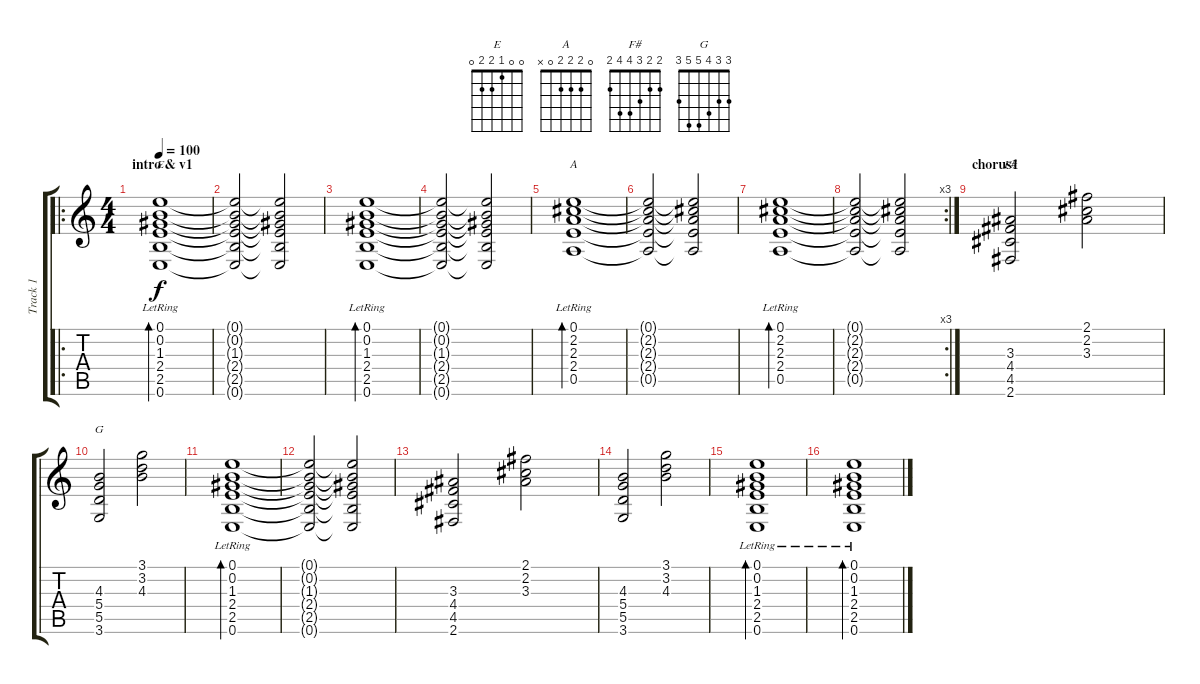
\track ("Track 1" "Track 1") {instrument distortionguitar}
\staff {score tabs}
\tuning (E4 B3 G3 D3 A2 E2) {hide}
\chord ("E" 0 0 1 2 2 0)
\chord ("A" 0 2 2 2 0 x)
\chord ("F#" 2 2 3 4 4 2)
\chord ("G" 3 3 4 5 5 3)
\ro
\ts (4 4)
\section ("" "intro & v1")
\tempo 100
\clef g2
\ks c
(0.1{lr} 0.2{lr} 1.3{lr} 2.4{lr} 2.5{lr} 0.6{lr}).1{bd 240 ch "E" dy f instrument distortionguitar} |
(0.1{t} 0.2{t} 1.3{t} 2.4{t} 2.5{t} 0.6{t}).2 (0.1{t} 0.2{t} 1.3{t} 2.4{t} 2.5{t} 0.6{t}).2 |
(0.1{lr} 0.2{lr} 1.3{lr} 2.4{lr} 2.5{lr} 0.6{lr}).1{bd 240} |
(0.1{t} 0.2{t} 1.3{t} 2.4{t} 2.5{t} 0.6{t}).2 (0.1{t} 0.2{t} 1.3{t} 2.4{t} 2.5{t} 0.6{t}).2 |
(0.1{lr} 2.2{lr} 2.3{lr} 2.4{lr} 0.5{lr}).1{bd 240 ch "A"} |
(0.1{t} 2.2{t} 2.3{t} 2.4{t} 0.5{t}).2 (0.1{t} 2.2{t} 2.3{t} 2.4{t} 0.5{t}).2 |
(0.1{lr} 2.2{lr} 2.3{lr} 2.4{lr} 0.5{lr}).1{bd 240} |
\rc 3
(0.1{t} 2.2{t} 2.3{t} 2.4{t} 0.5{t}).2 (0.1{t} 2.2{t} 2.3{t} 2.4{t} 0.5{t}).2 |
\section ("" "chorus1")
(3.3 4.4 4.5 2.6).2{ch "F#"} (2.1 2.2 3.3).2 |
(4.3 5.4 5.5 3.6).2{ch "G"} (3.1 3.2 4.3).2 |
(0.1{lr} 0.2{lr} 1.3{lr} 2.4{lr} 2.5{lr} 0.6{lr}).1{bd 480} |
(0.1{t} 0.2{t} 1.3{t} 2.4{t} 2.5{t} 0.6{t}).2 (0.1{t} 0.2{t} 1.3{t} 2.4{t} 2.5{t} 0.6{t}).2 |
(3.3 4.4 4.5 2.6).2 (2.1 2.2 3.3).2 |
(4.3 5.4 5.5 3.6).2 (3.1 3.2 4.3).2 |
(0.1{lr} 0.2{lr} 1.3{lr} 2.4{lr} 2.5{lr} 0.6{lr}).1{bd 480} |
(0.1{lr} 0.2{lr} 1.3{lr} 2.4{lr} 2.5{lr} 0.6{lr}).1{bd 480}
